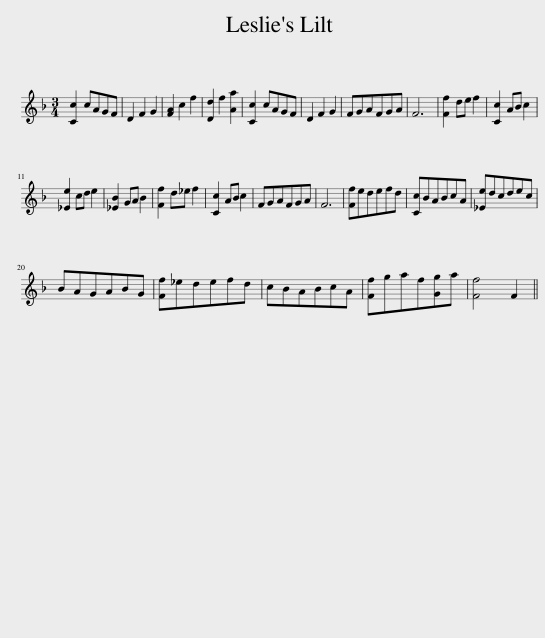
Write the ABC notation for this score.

X:1
L:1/8
M:3/4
I:linebreak $
K:F
V:1 treble
V:1
 [Cc]2 cAGF | D2 F2 G2 | [FA]2 c2 f2 | [Dd]2 f2 [Aa]2 | [Cc]2 cAGF | %5
 D2 F2 G2 | FGAFGA | F6 | [Ff]2 de f2 | [Cc]2 AB c2 |$ %10
 [_Ee]2 cd e2 | [_EB]2 GA B2 | [Ff]2 d_e f2 | [Cc]2 AB c2 | FGAFGA | %15
 F6 | [Ff]edefd | [Cc]BABcA | [_Ee]dcdec |$ BAGABG | %20
 [Ff]_edefd | cBABcA | [Ff]gaf[Gg]a | [Ff]4 F2 || %24
